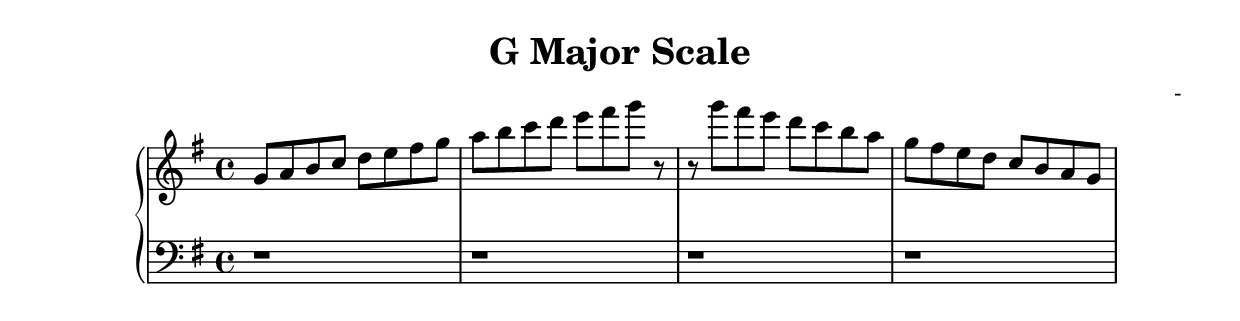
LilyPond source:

\header {
  title = "G Major Scale"
  composer = "-"
}
\version "2.16.2"

\score {
  \new PianoStaff <<
     \new Staff = "upper" {
  \clef treble
  \key g \major
  \time 4/4
   \relative c'' { g8 a b c d e fis g a b c d e fis g
  r8 r8 g fis e d c b a g fis e d c b a g }
}

     \new Staff = "lower" {
  \clef bass
  \key g \major
  \time 4/4
  \relative c { r1 r1 r1 r1 }
}
  >>
  
  \layout { }

 \midi { }
}